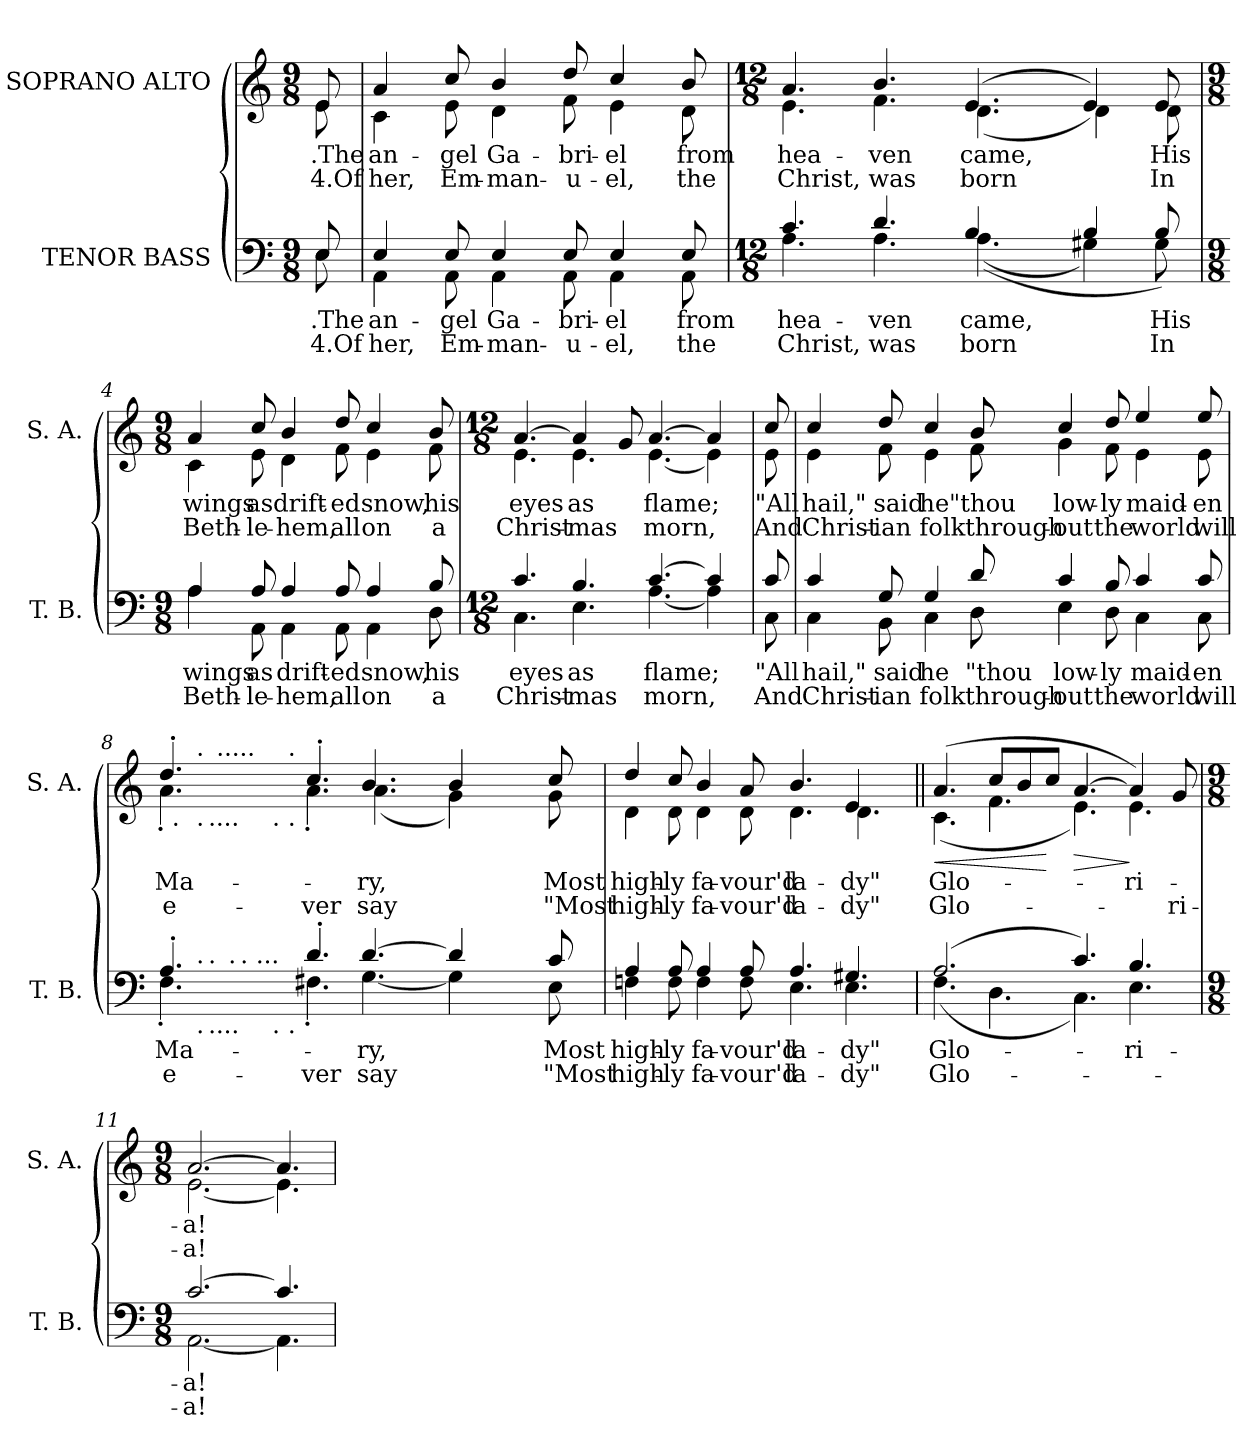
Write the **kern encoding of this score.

**kern	**text	**text	**kern	**text	**text	**dynam
*part2	*part2	*part2	*part1	*part1	*part1	*part1
*staff2	*staff2	*staff2	*staff1	*staff1	*staff1	*staff1
*I"TENOR  BASS	*	*	*I"SOPRANO  ALTO	*	*	*
*I'T.  B.	*	*	*I'S.  A.	*	*	*
!!LO:PB:g=z
*stria5	*	*	*stria5	*	*	*
*clefF4	*	*	*clefG2	*	*	*
*M9/8	*	*	*M9/8	*	*	*
=1	=1	=1	=1	=1	=1	=1
!	!	!	!LO:TX:a:B:t=Smoothly and not too fast	!	!	!
!	!LO:LY:a:cj	!LO:LY:a:cj	!	!LO:LY:b:cj	!LO:LY:b:cj	!
*^	*	*	*^	*	*	*
8E/	8E\	.The	4.Of	8e/	8e\	.The	4.Of	.
=2	=2	=2	=2	=2	=2	=2	=2	=2
!	!	!LO:LY:a:cj	!LO:LY:a:cj	!	!	!LO:LY:b:cj	!LO:LY:b:cj	!
4E/	4AA\	an-	-her,	4a/	4c\	an-	-her,	.
!	!	!LO:LY:a:cj	!LO:LY:a:cj	!	!	!LO:LY:b:cj	!LO:LY:b:cj	!
8E/	8AA\	gel	Em-	8cc/	8e\	gel	Em-	.
!	!	!LO:LY:a:cj	!LO:LY:a:cj	!	!	!LO:LY:b:cj	!LO:LY:b:cj	!
4E/	4AA\	-Ga-	-man-	4b/	4d\	-Ga-	-man-	.
!	!	!LO:LY:a:cj	!LO:LY:a:cj	!	!	!LO:LY:b:cj	!LO:LY:b:cj	!
8E/	8AA\	-bri-	-u-	8dd/	8f\	-bri-	-u-	.
!	!	!LO:LY:a:cj	!LO:LY:a:cj	!	!	!LO:LY:b:cj	!LO:LY:b:cj	!
4E/	4AA\	-el	el,	4cc/	4e\	-el	el,	.
!	!	!LO:LY:a:cj	!LO:LY:a:cj	!	!	!LO:LY:b:cj	!LO:LY:b:cj	!
8E/	8AA\	from	the	8b/	8d\	from	the	.
=3	=3	=3	=3	=3	=3	=3	=3	=3
*M12/8	*	*	*	*M12/8	*	*	*	*
!	!	!LO:LY:a:cj	!LO:LY:a:cj	!	!	!LO:LY:b:cj	!LO:LY:b:cj	!
4.c/	4.A\	hea-	-Christ,	4.a/	4.e\	hea-	-Christ,	.
!	!	!LO:LY:a:cj	!LO:LY:a:cj	!	!	!LO:LY:b:cj	!LO:LY:b:cj	!
4.d/	4.A\	ven	was	4.b/	4.f\	ven	was	.
!	!	!LO:LY:a	!LO:LY:a	!	!	!LO:LY:b	!LO:LY:b	!
4B/	(>(<(<4.A\	came,	born	(>4.e/	(<4.d\	came,	born	.
8ryy	.	.	.	.	.	.	.	.
4B/)	4G#X\)	.	.	4e/))	4d\	.	.	.
!	!	!LO:LY:a:cj	!LO:LY:a:cj	!	!	!LO:LY:b:cj	!LO:LY:b:cj	!
8B/)	8G#\	His	In	8e/	8d\	His	In	.
!!LO:LB:g=z	!!
=4	=4	=4	=4	=4	=4	=4	=4	=4
*M9/8	*	*	*	*M9/8	*	*	*	*
!	!	!LO:LY:a:cj	!LO:LY:a:cj	!	!	!LO:LY:b:cj	!LO:LY:b:cj	!
4A/	4A\	wings	Beth-	4a/	4c\	wings	Beth-	.
!	!	!LO:LY:a:cj	!LO:LY:a:cj	!	!	!LO:LY:b:cj	!LO:LY:b:cj	!
8A/	8AA\	-as	le-	8cc/	8e\	-as	le-	.
!	!	!LO:LY:a:cj	!LO:LY:a:cj	!	!	!LO:LY:b:cj	!LO:LY:b:cj	!
4A/	4AA\	-drift-	-hem,	4b/	4d\	-drift-	-hem,	.
!	!	!LO:LY:a:cj	!LO:LY:a:cj	!	!	!LO:LY:b:cj	!LO:LY:b:cj	!
8A/	8AA\	ed	all	8dd/	8f\	ed	all	.
!	!	!LO:LY:a	!LO:LY:a:cj	!	!	!LO:LY:b	!LO:LY:b:cj	!
4A/	4AA\	snow,	on	4cc/	4e\	snow,	on	.
!	!	!LO:LY:a	!LO:LY:a:cj	!	!	!LO:LY:b	!LO:LY:b:cj	!
8B/	8D\	his	a	8b/	8f\	his	a	.
=5	=5	=5	=5	=5	=5	=5	=5	=5
*M12/8	*	*	*	*M12/8	*	*	*	*
!	!	!LO:LY:a:cj	!LO:LY:a:cj	!	!	!LO:LY:b:cj	!LO:LY:b:cj	!
4.c/	4.C\	eyes	Christ-	[>4.a/	4.e\	eyes	Christ-	.
!	!	!LO:LY:a:cj	!LO:LY:a:cj	!	!	!LO:LY:b:cj	!LO:LY:b:cj	!
4.B/	4.E\	-as	mas	4a/]	4.e\	-as	mas	.
.	.	.	.	8g/	.	.	.	.
!	!	!LO:LY:a	!LO:LY:a	!	!	!LO:LY:b	!LO:LY:b	!
[>4.c/	[<4.A\	flame;	morn,	[>4.a/	[<4.e\	flame;	morn,	.
4c/]	4A\]	.	.	4a/]	4e\]	.	.	.
!!LO:LB:g=z	!!
=6	=6	=6	=6	=6	=6	=6	=6	=6
!	!	!LO:LY:a:cj	!LO:LY:a:cj	!	!	!LO:LY:b:cj	!LO:LY:b:cj	!
8c/	8C\	"All	And	8cc/	8e\	"All	And	.
=7	=7	=7	=7	=7	=7	=7	=7	=7
!	!	!LO:LY:a:cj	!LO:LY:a:cj	!	!	!LO:LY:b:cj	!LO:LY:b:cj	!
4c/	4C\	hail,"	Christ-	4cc/	4e\	hail,"	Christ-	.
!	!	!LO:LY:a:cj	!LO:LY:a:cj	!	!	!LO:LY:b:cj	!LO:LY:b:cj	!
8G/	8BB\	-said	ian	8dd/	8f\	-said	ian	.
!	!	!LO:LY:a:cj	!LO:LY:a:cj	!	!	!LO:LY:b:cj	!LO:LY:b:cj	!
4G/	4C\	he	folk	4cc/	4e\	he	folk	.
!	!	!LO:LY:a:cj	!LO:LY:a:cj	!	!	!LO:LY:b:cj	!LO:LY:b:cj	!
8d/	8D\	"thou	through-	8b/	8f\	"thou	through-	.
!	!	!LO:LY:a:cj	!LO:LY:a:rj	!	!	!LO:LY:b:cj	!LO:LY:b:rj	!
4c/	4E\	-low-	-out	4cc/	4g\	-low-	-out	.
!	!	!LO:LY:a:cj	!LO:LY:a:cj	!	!	!LO:LY:b:cj	!LO:LY:b:cj	!
8B/	8D\	ly	the	8dd/	8f\	ly	the	.
!	!	!LO:LY:a:cj	!LO:LY:a:cj	!	!	!LO:LY:b:cj	!LO:LY:b:cj	!
4c/	4C\	maid-	-world	4ee/	4e\	maid-	-world	.
!	!	!LO:LY:a:cj	!LO:LY:a:cj	!	!	!LO:LY:b:cj	!LO:LY:b:cj	!
8c/	8C\	en	will	8ee/	8e\	en	will	.
=8	=8	=8	=8	=8	=8	=8	=8	=8
!	!	!LO:LY:a:cj	!LO:LY:a:cj	!	!	!LO:LY:b:cj	!LO:LY:b:cj	!
*^	*	*	*	*^	*	*	*	*
*	*	*^	*	*	*	*	*^	*	*	*
*	*	*	*^	*	*	*	*	*	*^	*	*	*
*	*	*	*	*^	*	*	*	*	*	*	*^	*	*	*
*	*	*	*	*	*^	*	*	*	*	*	*	*	*^	*	*	*
*	*	*	*	*	*	*^	*	*	*	*	*	*	*	*	*^	*	*	*
*	*	*	*	*	*	*	*^	*	*	*	*	*	*	*	*	*	*	*	*	*
*	*	*	*	*	*	*	*	*^	*	*	*	*	*	*	*	*	*	*	*	*	*
4.A'</	4.F'<\	32.ryy	16ryy	16..ryy	8ryy	8.ryy	8...ryy	4ryy	4ryy	Ma-	-e-	4.dd'>/	4.a'<\	32ryy	16ryy	16..ryy	8ryy	4ryy	4ryy	Ma-	-e-	.
!	!	!	!	!	!	!	!	!	!	!	!	!	!	!LO:TX:b:t=.	!	!	!	!	!	!	!	!
.	.	.	.	.	.	.	.	.	.	.	.	.	.	1ryy	.	.	.	.	.	.	.	.
.	.	1ryy	.	.	.	.	.	.	.	.	.	.	.	.	.	.	.	.	.	.	.	.
.	.	.	64ryy	.	.	.	.	.	.	.	.	.	.	.	64ryy	.	.	.	.	.	.	.
!	!	!	!	!	!	!	!	!	!	!	!	!	!	!	!LO:TX:b:t=.	!	!	!	!	!	!	!
!	!	!	!	!	!	!	!	!	!	!	!	!	!	!	!LO:TX:a:t=.	!	!	!	!	!	!	!
!	!	!	!LO:TX:b:t=.	!	!	!	!	!	!	!	!	!	!	!	!	!	!	!	!	!	!	!
!	!	!	!LO:TX:a:t=.	!	!	!	!	!	!	!	!	!	!	!	!	!	!	!	!	!	!	!
.	.	.	1ryy	.	.	.	.	.	.	.	.	.	.	.	1ryy	.	.	.	.	.	.	.
!	!	!	!	!	!	!	!	!	!	!	!	!	!	!	!	!LO:TX:b:t=....	!	!	!	!	!	!
!	!	!	!	!LO:TX:b:t=....	!	!	!	!	!	!	!	!	!	!	!	!	!	!	!	!	!	!
!	!	!	!	!LO:TX:a:t=.	!	!	!	!	!	!	!	!	!	!	!	!	!	!	!	!	!	!
.	.	.	.	1ryy	.	.	.	.	.	.	.	.	.	.	.	1ryy	.	.	.	.	.	.
!	!	!	!	!	!	!	!	!	!	!	!	!	!	!	!	!	!LO:TX:a:t=.....	!	!	!	!	!
.	.	.	.	.	32ryy	.	.	.	.	.	.	.	.	.	.	.	1ryy	.	.	.	.	.
!	!	!	!	!	!LO:TX:a:t=.	!	!	!	!	!	!	!	!	!	!	!	!	!	!	!	!	!
.	.	.	.	.	1ryy	.	.	.	.	.	.	.	.	.	.	.	.	.	.	.	.	.
!	!	!	!	!	!	!LO:TX:a:t=.	!	!	!	!	!	!	!	!	!	!	!	!	!	!	!	!
.	.	.	.	.	.	1ryy	.	.	.	.	.	.	.	.	.	.	.	.	.	.	.	.
!	!	!	!	!	!	!	!LO:TX:a:t=...	!	!	!	!	!	!	!	!	!	!	!	!	!	!	!
.	.	.	.	.	.	.	1ryy	.	.	.	.	.	.	.	.	.	.	.	.	.	.	.
.	.	.	.	.	.	.	.	64ryy	16ryy	.	.	.	.	.	.	.	.	64ryy	16ryy	.	.	.
!	!	!	!	!	!	!	!	!	!	!	!	!	!	!	!	!	!	!LO:TX:b:t=.	!	!	!	!
!	!	!	!	!	!	!	!	!LO:TX:b:t=.	!	!	!	!	!	!	!	!	!	!	!	!	!	!
.	.	.	.	.	.	.	.	1ryy	.	.	.	.	.	.	.	.	.	1ryy	.	.	.	.
!	!	!	!	!	!	!	!	!	!	!	!	!	!	!	!	!	!	!	!LO:TX:b:t=.	!	!	!
!	!	!	!	!	!	!	!	!	!	!	!	!	!	!	!	!	!	!	!LO:TX:a:t=.	!	!	!
!	!	!	!	!	!	!	!	!	!LO:TX:b:t=.	!	!	!	!	!	!	!	!	!	!	!	!	!
.	.	.	.	.	.	.	.	.	1ryy	.	.	.	.	.	.	.	.	.	1ryy	.	.	.
!	!	!	!	!	!	!	!	!	!	!	!LO:LY:a:cj	!	!	!	!	!	!	!	!	!	!LO:LY:b:cj	!
4.d'>/	4.F#X'<\	.	.	.	.	.	.	.	.	.	-ver	4.cc'>/	4.a'<\	.	.	.	.	.	.	.	-ver	.
!	!	!	!	!	!	!	!	!	!	!LO:LY:a:cj	!LO:LY:a	!	!	!	!	!	!	!	!	!LO:LY:b:cj	!LO:LY:b	!
[>4.d/	[<4.G\	.	.	.	.	.	.	.	.	ry,	say	4.b/	(>(<4.a\	.	.	.	.	.	.	ry,	say	.
.	.	.	.	.	.	.	.	.	.	.	.	.	.	4...ryy	.	.	.	.	.	.	.	.
.	.	4ryy	.	.	.	.	.	.	.	.	.	.	.	.	.	.	.	.	.	.	.	.
.	.	.	4ryy	.	.	.	.	.	.	.	.	.	.	.	4ryy	.	.	.	.	.	.	.
.	.	.	.	4ryy	.	.	.	.	.	.	.	.	.	.	.	4ryy	.	.	.	.	.	.
4d/]	4G\]	.	.	.	.	.	.	.	.	.	.	4b/)	4g\)	.	.	.	4.ryy	.	.	.	.	.
.	.	.	.	.	4ryy	.	.	.	.	.	.	.	.	.	.	.	.	.	.	.	.	.
.	.	.	.	.	.	4ryy	.	.	.	.	.	.	.	.	.	.	.	.	.	.	.	.
.	.	.	.	.	.	.	4ryy	.	.	.	.	.	.	.	.	.	.	.	.	.	.	.
.	.	.	.	.	.	.	.	8...ryy	.	.	.	.	.	.	.	.	.	8...ryy	.	.	.	.
.	.	8ryy	.	.	.	.	.	.	.	.	.	.	.	.	.	.	.	.	.	.	.	.
.	.	.	.	.	.	.	.	.	8.ryy	.	.	.	.	.	.	.	.	.	8.ryy	.	.	.
.	.	.	8ryy	.	.	.	.	.	.	.	.	.	.	.	8ryy	.	.	.	.	.	.	.
.	.	.	.	8ryy	.	.	.	.	.	.	.	.	.	.	.	8ryy	.	.	.	.	.	.
!	!	!	!	!	!	!	!	!	!	!LO:LY:a:cj	!LO:LY:a:cj	!	!	!	!	!	!	!	!	!LO:LY:b:cj	!LO:LY:b:cj	!
8c/	8E\	.	.	.	.	.	.	.	.	Most	"Most	8cc/	8g\	.	.	.	.	.	.	Most	"Most	.
.	.	.	.	.	16.ryy	.	.	.	.	.	.	.	.	.	.	.	.	.	.	.	.	.
.	.	16ryy	.	.	.	.	.	.	.	.	.	.	.	.	.	.	.	.	.	.	.	.
.	.	.	.	.	.	16ryy	.	.	.	.	.	.	.	.	.	.	.	.	.	.	.	.
.	.	.	32.ryy	.	.	.	.	.	.	.	.	.	.	.	32.ryy	.	.	.	.	.	.	.
.	.	64ryy	.	64ryy	.	.	64ryy	.	.	.	.	.	.	.	.	64ryy	.	.	.	.	.	.
!!LO:LB:g=z
=9	=9	=9	=9	=9	=9	=9	=9	=9	=9	=9	=9	=9	=9	=9	=9	=9	=9	=9	=9	=9	=9	=9
!	!	!	!	!	!	!	!	!	!	!LO:LY:a:cj	!LO:LY:a:cj	!	!	!	!	!	!	!	!	!LO:LY:b:cj	!LO:LY:b:cj	!
*	*v	*v	*v	*v	*v	*v	*v	*v	*v	*	*	*	*	*	*	*	*	*	*	*	*	*
*	*	*	*	*	*v	*v	*v	*v	*v	*v	*v	*	*	*
4A/	4Fn\	high-	-high-	4dd/	4d\	high-	-high-	.
!	!	!LO:LY:a:cj	!LO:LY:a:cj	!	!	!LO:LY:b:cj	!LO:LY:b:cj	!
8A/	8F\	-ly	ly	8cc/	8d\	-ly	ly	.
!	!	!LO:LY:a:cj	!LO:LY:a:cj	!	!	!LO:LY:b:cj	!LO:LY:b:cj	!
4A/	4F\	fa-	-fa-	4b/	4d\	fa-	-fa-	.
!	!	!LO:LY:a:cj	!LO:LY:a:cj	!	!	!LO:LY:b:cj	!LO:LY:b:cj	!
8A/	8F\	-vour'd	vour'd	8a/	8d\	-vour'd	vour'd	.
!	!	!LO:LY:a:cj	!LO:LY:a:cj	!	!	!LO:LY:b:cj	!LO:LY:b:cj	!
4.A/	4.E\	la-	-la-	4.b/	4.d\	la-	-la-	.
!	!	!LO:LY:a:cj	!LO:LY:a:cj	!	!	!LO:LY:b:cj	!LO:LY:b:cj	!
4.G#X/	4.E\	-dy"	dy"	4e/	4.d\	-dy"	dy"	.
.	.	.	.	8ryy	.	.	.	.
=10	=10	=10||	=10||	=10||	=10||	=10||	=10||	=10||
!	!	!LO:LY:a	!LO:LY:a	!	!	!LO:LY:b	!LO:LY:b	!LO:HP:b
(>2.A/	(<4.F\	Glo-	-Glo-	(>4.a/	(<4.c\	Glo-	-Glo-	<
.	4.D\	.	.	8cc/L	4.f\	.	.	.
.	.	.	.	8b/	.	.	.	.
.	.	.	.	8cc/J	.	.	.	[
!	!	!	!	!	!	!	!	!LO:HP:b
4.c/)	4.C\)	.	.	[>4.a/	4.e\)	.	.	>
!	!	!LO:LY:a	!	!	!	!LO:LY:b	!	!
4.B/	4.E\	-ri-	.	4a/])	4.e\	-ri-	.	]
!	!	!	!	!	!	!	!LO:LY:b:rj	!
.	.	.	.	8g/	.	.	-ri-	.
=11	=11	=11	=11	=11	=11	=11	=11	=11
*M9/8	*	*	*	*M9/8	*	*	*	*
!	!	!LO:LY:a:cj	!LO:LY:a:cj	!	!	!LO:LY:b:cj	!LO:LY:b:cj	!
[>2.c/	[<2.AA\	-a!	a!	[>2.a/	[<2.e\	-a!	a!	.
4.c/]	4.AA\]	.	.	4.a/]	4.e\]	.	.	.
*v	*v	*	*	*	*	*	*	*
*	*	*	*v	*v	*	*	*
=	=!	=!	=!	=!	=!	=!
*-	*-	*-	*-	*-	*-	*-
